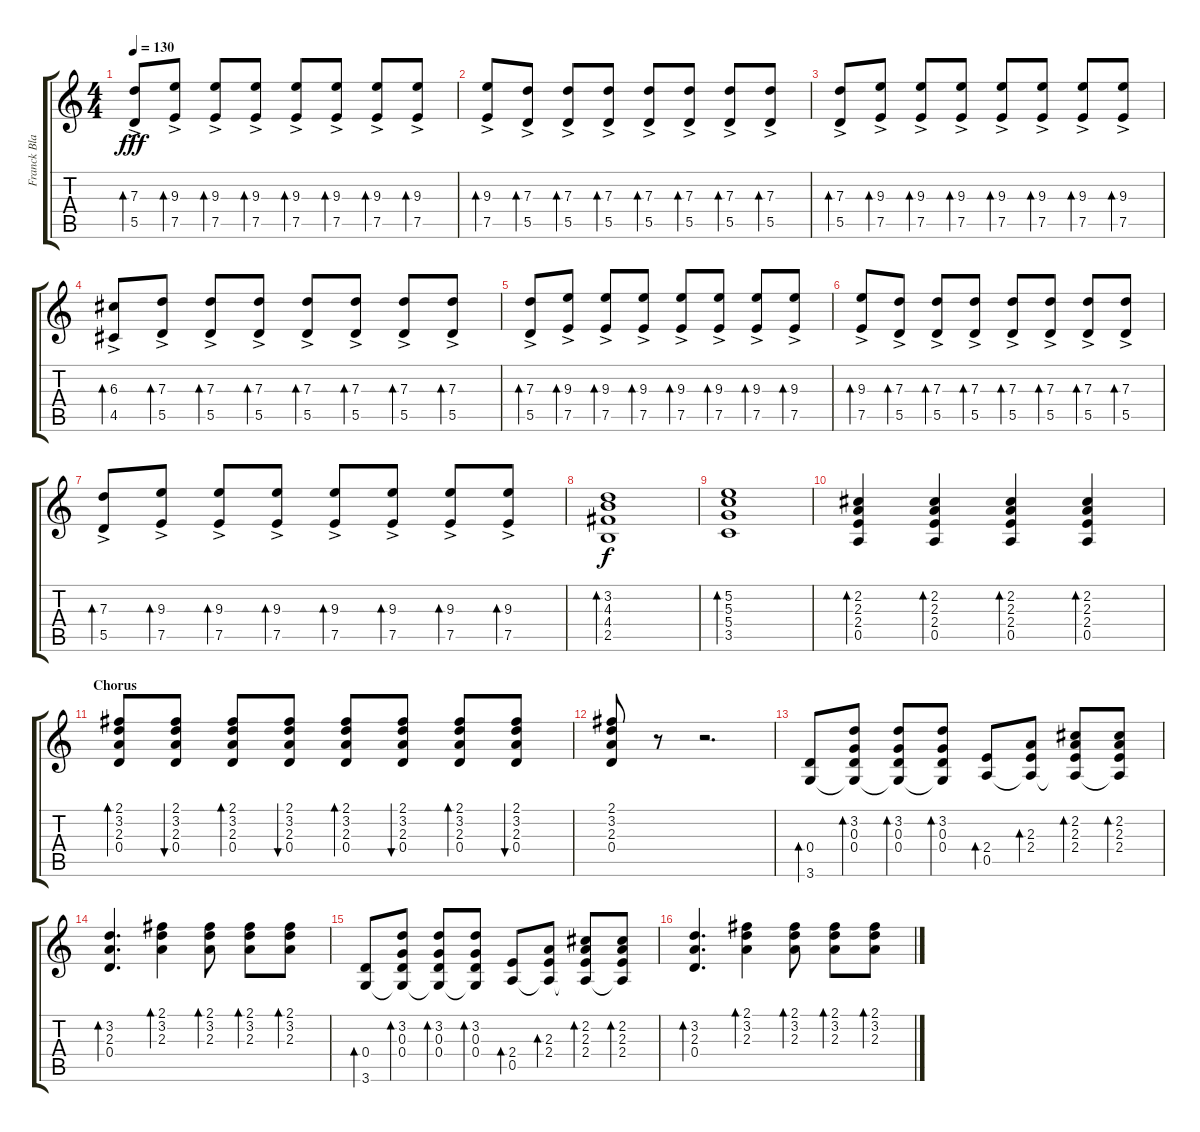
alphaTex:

\track ("Franck Black - Guitar 1" "Franck Bla") {instrument acousticguitarsteel}
\staff {score tabs}
\tuning (E4 B3 G3 D3 A2 E2) {hide}
\ts (4 4)
\tempo 130
\clef g2
\ks c
(7.3{ac} 5.5{ac}).8{bd 60 dy fff} (9.3{ac} 7.5{ac}).8{bd 60} (9.3{ac} 7.5{ac}).8{bd 60} (9.3{ac} 7.5{ac}).8{bd 60} (9.3{ac} 7.5{ac}).8{bd 60} (9.3{ac} 7.5{ac}).8{bd 60} (9.3{ac} 7.5{ac}).8{bd 60} (9.3{ac} 7.5{ac}).8{bd 60} |
(9.3{ac} 7.5{ac}).8{bd 60} (7.3{ac} 5.5{ac}).8{bd 60} (7.3{ac} 5.5{ac}).8{bd 60} (7.3{ac} 5.5{ac}).8{bd 60} (7.3{ac} 5.5{ac}).8{bd 60} (7.3{ac} 5.5{ac}).8{bd 60} (7.3{ac} 5.5{ac}).8{bd 60} (7.3{ac} 5.5{ac}).8{bd 60} |
(7.3{ac} 5.5{ac}).8{bd 60} (9.3{ac} 7.5{ac}).8{bd 60} (9.3{ac} 7.5{ac}).8{bd 60} (9.3{ac} 7.5{ac}).8{bd 60} (9.3{ac} 7.5{ac}).8{bd 60} (9.3{ac} 7.5{ac}).8{bd 60} (9.3{ac} 7.5{ac}).8{bd 60} (9.3{ac} 7.5{ac}).8{bd 60} |
(6.3{ac} 4.5{ac}).8{bd 60} (7.3{ac} 5.5{ac}).8{bd 60} (7.3{ac} 5.5{ac}).8{bd 60} (7.3{ac} 5.5{ac}).8{bd 60} (7.3{ac} 5.5{ac}).8{bd 60} (7.3{ac} 5.5{ac}).8{bd 60} (7.3{ac} 5.5{ac}).8{bd 60} (7.3{ac} 5.5{ac}).8{bd 60} |
(7.3{ac} 5.5{ac}).8{bd 60} (9.3{ac} 7.5{ac}).8{bd 60} (9.3{ac} 7.5{ac}).8{bd 60} (9.3{ac} 7.5{ac}).8{bd 60} (9.3{ac} 7.5{ac}).8{bd 60} (9.3{ac} 7.5{ac}).8{bd 60} (9.3{ac} 7.5{ac}).8{bd 60} (9.3{ac} 7.5{ac}).8{bd 60} |
(9.3{ac} 7.5{ac}).8{bd 60} (7.3{ac} 5.5{ac}).8{bd 60} (7.3{ac} 5.5{ac}).8{bd 60} (7.3{ac} 5.5{ac}).8{bd 60} (7.3{ac} 5.5{ac}).8{bd 60} (7.3{ac} 5.5{ac}).8{bd 60} (7.3{ac} 5.5{ac}).8{bd 60} (7.3{ac} 5.5{ac}).8{bd 60} |
(7.3{ac} 5.5{ac}).8{bd 60} (9.3{ac} 7.5{ac}).8{bd 60} (9.3{ac} 7.5{ac}).8{bd 60} (9.3{ac} 7.5{ac}).8{bd 60} (9.3{ac} 7.5{ac}).8{bd 60} (9.3{ac} 7.5{ac}).8{bd 60} (9.3{ac} 7.5{ac}).8{bd 60} (9.3{ac} 7.5{ac}).8{bd 60} |
\section ("" "")
(3.2 4.3 4.4 2.5).1{bd 60 dy f} |
(5.2 5.3 5.4 3.5).1{bd 60} |
(2.2 2.3 2.4 0.5).4{bd 60} (2.2 2.3 2.4 0.5).4{bd 60} (2.2 2.3 2.4 0.5).4{bd 60} (2.2 2.3 2.4 0.5).4{bd 60} |
\section ("" "Chorus")
(2.1 3.2 2.3 0.4).8{bd 60} (2.1 3.2 2.3 0.4).8{bu 60} (2.1 3.2 2.3 0.4).8{bd 60} (2.1 3.2 2.3 0.4).8{bu 60} (2.1 3.2 2.3 0.4).8{bd 60} (2.1 3.2 2.3 0.4).8{bu 60} (2.1 3.2 2.3 0.4).8{bd 60} (2.1 3.2 2.3 0.4).8{bu 60} |
(2.1 3.2 2.3 0.4).8 r.8 r.2{d} |
(0.4 3.6).8{bd 60} (3.2 0.3 0.4 3.6{t}).8{bd 60} (3.2 0.3 0.4 3.6{t}).8{bd 60} (3.2 0.3 0.4 3.6{t}).8{bd 60} (2.4 0.5).8{bd 60} (2.3 2.4 0.5{t}).8{bd 60} (2.2 2.3 2.4 0.5{t}).8{bd 60} (2.2 2.3 2.4 0.5{t}).8{bd 60} |
(3.2 2.3 0.4).4{d bd 60} (2.1 3.2 2.3).4{bd 60} (2.1 3.2 2.3).8{bd 60} (2.1 3.2 2.3).8{bd 60} (2.1 3.2 2.3).8{bd 60} |
(0.4 3.6).8{bd 60} (3.2 0.3 0.4 3.6{t}).8{bd 60} (3.2 0.3 0.4 3.6{t}).8{bd 60} (3.2 0.3 0.4 3.6{t}).8{bd 60} (2.4 0.5).8{bd 60} (2.3 2.4 0.5{t}).8{bd 60} (2.2 2.3 2.4 0.5{t}).8{bd 60} (2.2 2.3 2.4 0.5{t}).8{bd 60} |
(3.2 2.3 0.4).4{d bd 60} (2.1 3.2 2.3).4{bd 60} (2.1 3.2 2.3).8{bd 60} (2.1 3.2 2.3).8{bd 60} (2.1 3.2 2.3).8{bd 60}
